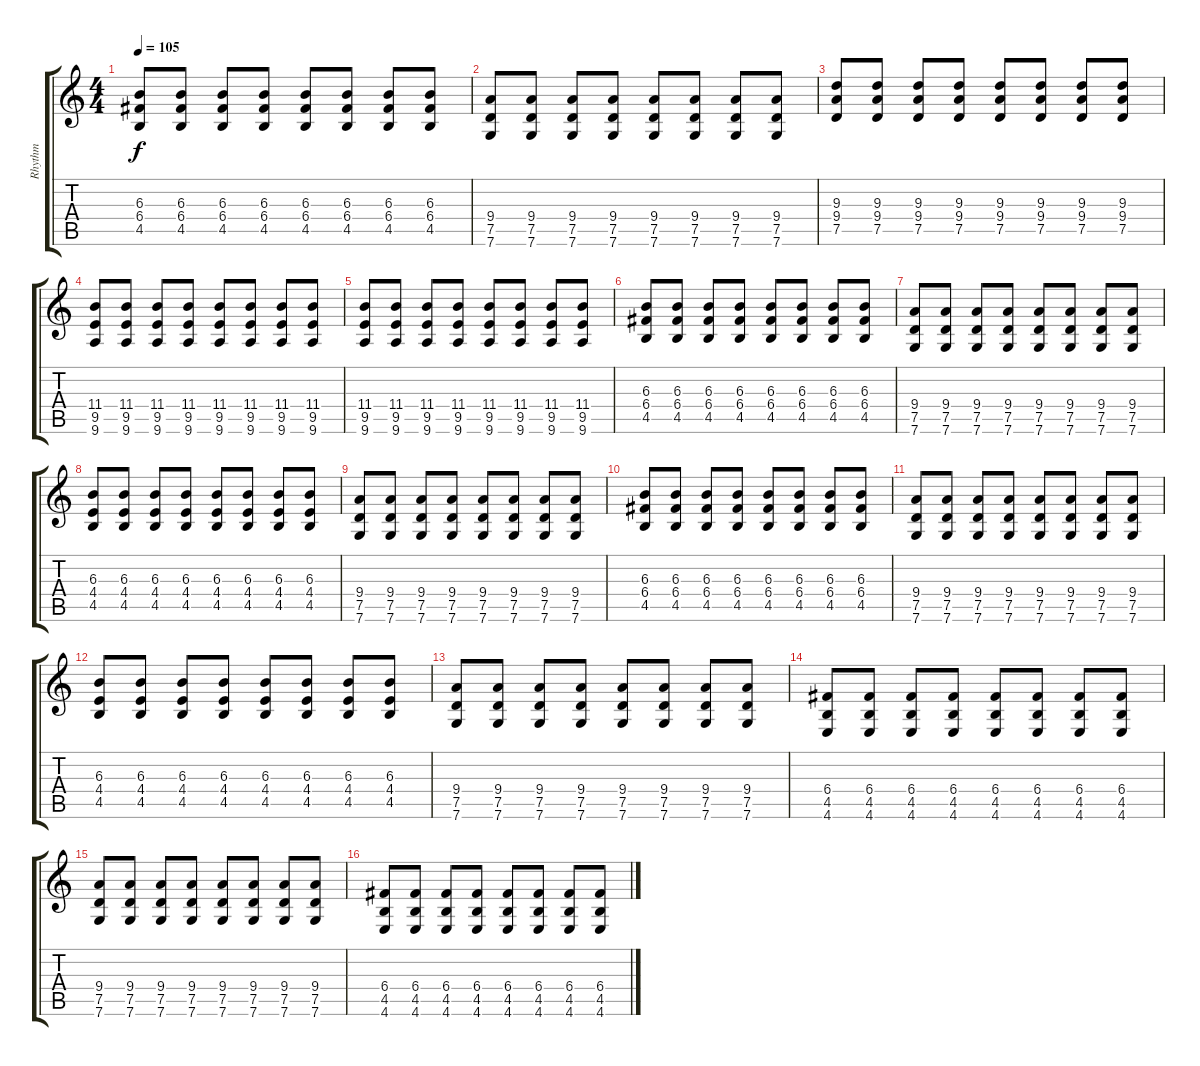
\track ("Rhythm" "Rhythm") {instrument acousticguitarsteel}
\staff {score tabs}
\tuning (D4 A3 F3 C3 G2 C2) {hide}
\ts (4 4)
\tempo 105
\clef g2
\ks c
(6.3 6.4 4.5).8{dy f} (6.3 6.4 4.5).8 (6.3 6.4 4.5).8 (6.3 6.4 4.5).8 (6.3 6.4 4.5).8 (6.3 6.4 4.5).8 (6.3 6.4 4.5).8 (6.3 6.4 4.5).8 |
(9.4 7.5 7.6).8 (9.4 7.5 7.6).8 (9.4 7.5 7.6).8 (9.4 7.5 7.6).8 (9.4 7.5 7.6).8 (9.4 7.5 7.6).8 (9.4 7.5 7.6).8 (9.4 7.5 7.6).8 |
(9.3 9.4 7.5).8 (9.3 9.4 7.5).8 (9.3 9.4 7.5).8 (9.3 9.4 7.5).8 (9.3 9.4 7.5).8 (9.3 9.4 7.5).8 (9.3 9.4 7.5).8 (9.3 9.4 7.5).8 |
(11.4 9.5 9.6).8 (11.4 9.5 9.6).8 (11.4 9.5 9.6).8 (11.4 9.5 9.6).8 (11.4 9.5 9.6).8 (11.4 9.5 9.6).8 (11.4 9.5 9.6).8 (11.4 9.5 9.6).8 |
(11.4 9.5 9.6).8 (11.4 9.5 9.6).8 (11.4 9.5 9.6).8 (11.4 9.5 9.6).8 (11.4 9.5 9.6).8 (11.4 9.5 9.6).8 (11.4 9.5 9.6).8 (11.4 9.5 9.6).8 |
(6.3 6.4 4.5).8 (6.3 6.4 4.5).8 (6.3 6.4 4.5).8 (6.3 6.4 4.5).8 (6.3 6.4 4.5).8 (6.3 6.4 4.5).8 (6.3 6.4 4.5).8 (6.3 6.4 4.5).8 |
(9.4 7.5 7.6).8 (9.4 7.5 7.6).8 (9.4 7.5 7.6).8 (9.4 7.5 7.6).8 (9.4 7.5 7.6).8 (9.4 7.5 7.6).8 (9.4 7.5 7.6).8 (9.4 7.5 7.6).8 |
(6.3 4.4 4.5).8 (6.3 4.4 4.5).8 (6.3 4.4 4.5).8 (6.3 4.4 4.5).8 (6.3 4.4 4.5).8 (6.3 4.4 4.5).8 (6.3 4.4 4.5).8 (6.3 4.4 4.5).8 |
(9.4 7.5 7.6).8 (9.4 7.5 7.6).8 (9.4 7.5 7.6).8 (9.4 7.5 7.6).8 (9.4 7.5 7.6).8 (9.4 7.5 7.6).8 (9.4 7.5 7.6).8 (9.4 7.5 7.6).8 |
(6.3 6.4 4.5).8 (6.3 6.4 4.5).8 (6.3 6.4 4.5).8 (6.3 6.4 4.5).8 (6.3 6.4 4.5).8 (6.3 6.4 4.5).8 (6.3 6.4 4.5).8 (6.3 6.4 4.5).8 |
(9.4 7.5 7.6).8 (9.4 7.5 7.6).8 (9.4 7.5 7.6).8 (9.4 7.5 7.6).8 (9.4 7.5 7.6).8 (9.4 7.5 7.6).8 (9.4 7.5 7.6).8 (9.4 7.5 7.6).8 |
(6.3 4.4 4.5).8 (6.3 4.4 4.5).8 (6.3 4.4 4.5).8 (6.3 4.4 4.5).8 (6.3 4.4 4.5).8 (6.3 4.4 4.5).8 (6.3 4.4 4.5).8 (6.3 4.4 4.5).8 |
(9.4 7.5 7.6).8 (9.4 7.5 7.6).8 (9.4 7.5 7.6).8 (9.4 7.5 7.6).8 (9.4 7.5 7.6).8 (9.4 7.5 7.6).8 (9.4 7.5 7.6).8 (9.4 7.5 7.6).8 |
(6.4 4.5 4.6).8 (6.4 4.5 4.6).8 (6.4 4.5 4.6).8 (6.4 4.5 4.6).8 (6.4 4.5 4.6).8 (6.4 4.5 4.6).8 (6.4 4.5 4.6).8 (6.4 4.5 4.6).8 |
(9.4 7.5 7.6).8 (9.4 7.5 7.6).8 (9.4 7.5 7.6).8 (9.4 7.5 7.6).8 (9.4 7.5 7.6).8 (9.4 7.5 7.6).8 (9.4 7.5 7.6).8 (9.4 7.5 7.6).8 |
(6.4 4.5 4.6).8 (6.4 4.5 4.6).8 (6.4 4.5 4.6).8 (6.4 4.5 4.6).8 (6.4 4.5 4.6).8 (6.4 4.5 4.6).8 (6.4 4.5 4.6).8 (6.4 4.5 4.6).8
